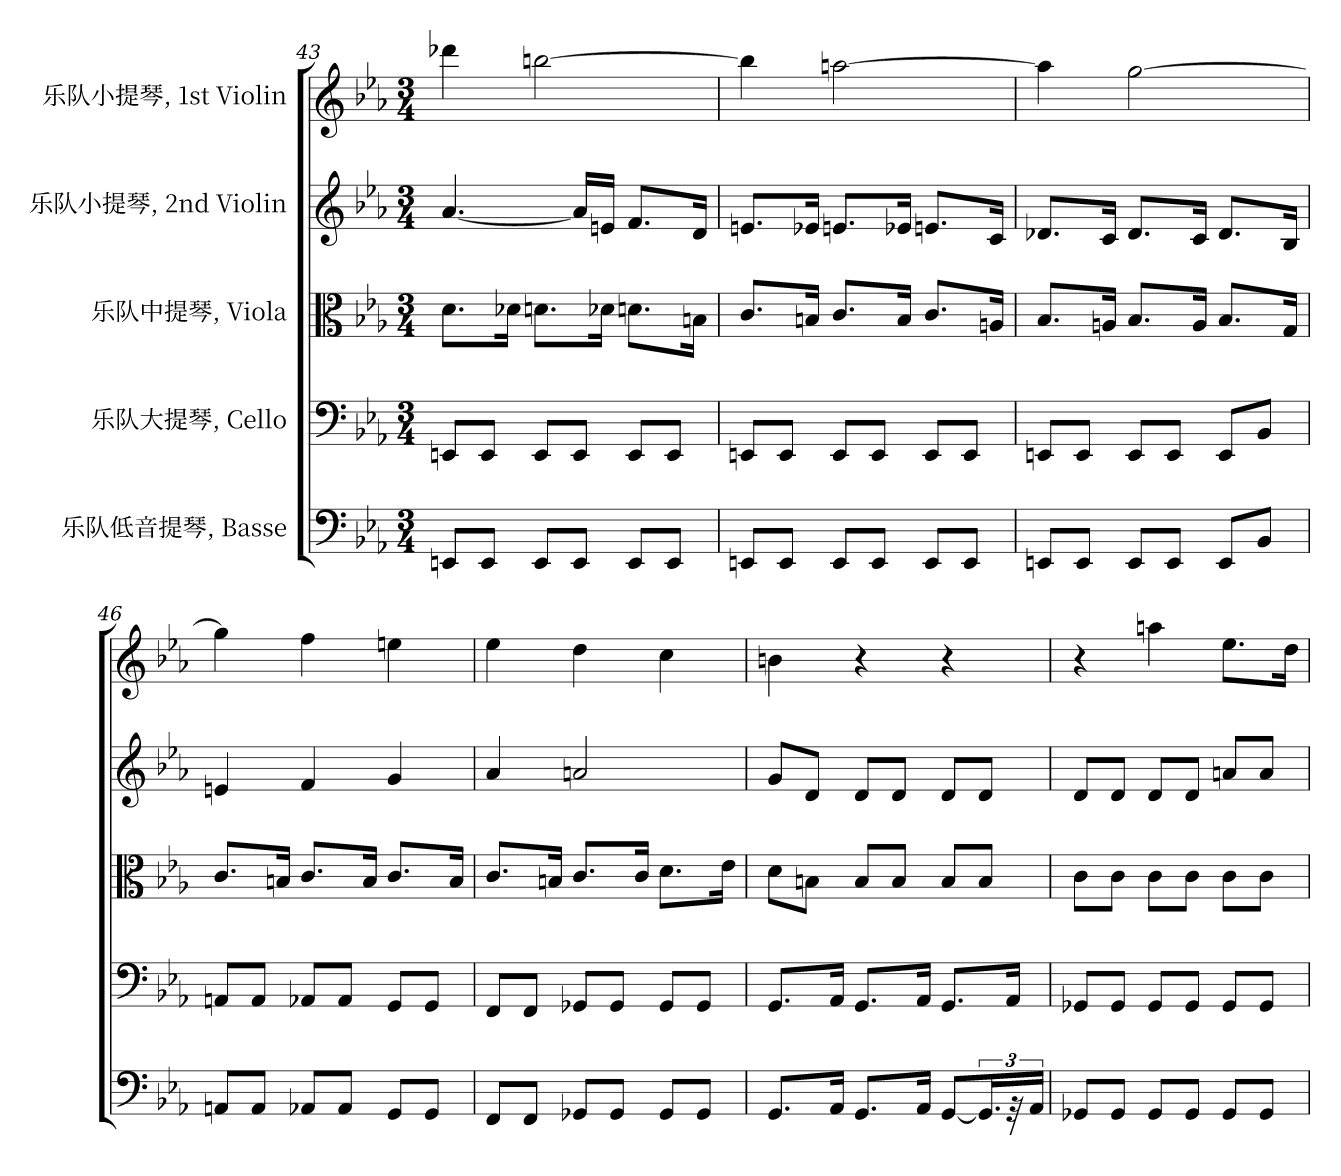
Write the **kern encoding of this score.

**kern	**kern	**kern	**kern	**kern
*part5	*part4	*part3	*part2	*part1
*staff5	*staff4	*staff3	*staff2	*staff1
*I"乐队低音提琴, Basse	*I"乐队大提琴, Cello	*I"乐队中提琴, Viola	*I"乐队小提琴, 2nd Violin	*I"乐队小提琴, 1st Violin
*clefF4	*clefF4	*clefC3	*clefG2	*clefG2
*ITrd7c12	*	*	*	*
*k[b-e-a-]	*k[b-e-a-]	*k[b-e-a-]	*k[b-e-a-]	*k[b-e-a-]
*M3/4	*M3/4	*M3/4	*M3/4	*M3/4
*MM36	*MM36	*MM36	*MM36	*MM36
=43	=43	=43	=43	=43
8EEEn/L	8EEn/L	8.d\L	[4.a-/	4ddd-X\
8EEE/J	8EE/J	.	.	.
.	.	16d-X\Jk	.	.
*	*	*	*	*MM38
8EEE/L	8EE/L	8.dn\L	.	[2bbn\
8EEE/J	8EE/J	.	16a-/LL]	.
.	.	16d-X\Jk	16en/JJ	.
8EEE/L	8EE/L	8.dn\L	8.f/L	.
8EEE/J	8EE/J	.	.	.
.	.	16Bn\Jk	16d/Jk	.
=44	=44	=44	=44	=44
*	*	*	*	*MM38
8EEEn/L	8EEn/L	8.c/L	8.en/L	4bb\]
8EEE/J	8EE/J	.	.	.
.	.	16Bn/Jk	16e-X/Jk	.
*	*	*	*	*MM38
8EEE/L	8EE/L	8.c/L	8.en/L	[2aan\
8EEE/J	8EE/J	.	.	.
.	.	16B/Jk	16e-X/Jk	.
8EEE/L	8EE/L	8.c/L	8.en/L	.
8EEE/J	8EE/J	.	.	.
.	.	16An/Jk	16c/Jk	.
!!LO:PB:g=z
=45	=45	=45	=45	=45
*	*	*	*	*MM38
8EEEn/L	8EEn/L	8.B-/L	8.d-X/L	4aa\]
8EEE/J	8EE/J	.	.	.
.	.	16An/Jk	16c/Jk	.
*	*	*	*	*MM38
8EEE/L	8EE/L	8.B-/L	8.d-/L	[2gg\
8EEE/J	8EE/J	.	.	.
.	.	16A/Jk	16c/Jk	.
8EEE/L	8EE/L	8.B-/L	8.d-/L	.
8BBB-/J	8BB-/J	.	.	.
.	.	16G/Jk	16B-/Jk	.
=46	=46	=46	=46	=46
*	*	*	*	*MM38
8AAAn/L	8AAn/L	8.c/L	4en/	4gg\]
8AAA/J	8AA/J	.	.	.
.	.	16Bn/Jk	.	.
*	*	*	*	*MM38
8AAA-X/L	8AA-X/L	8.c/L	4f/	4ff\
8AAA-/J	8AA-/J	.	.	.
.	.	16B/Jk	.	.
*	*	*	*	*MM38
8GGG/L	8GG/L	8.c/L	4g/	4een\
8GGG/J	8GG/J	.	.	.
.	.	16B/Jk	.	.
=47	=47	=47	=47	=47
*	*	*	*	*MM38
8FFF/L	8FF/L	8.c/L	4a-/	4ee-\
8FFF/J	8FF/J	.	.	.
.	.	16Bn/Jk	.	.
*	*	*	*	*MM38
8GGG-X/L	8GG-X/L	8.c/L	2an/	4dd\
8GGG-/J	8GG-/J	.	.	.
.	.	16c/Jk	.	.
*	*	*	*	*MM38
8GGG-/L	8GG-/L	8.d\L	.	4cc\
8GGG-/J	8GG-/J	.	.	.
.	.	16e-\Jk	.	.
=48	=48	=48	=48	=48
*	*	*	*	*MM38
8.GGG/L	8.GG/L	8d\L	8g/L	4bn\
.	.	8Bn\J	8d/J	.
16AAA-/Jk	16AA-/Jk	.	.	.
*	*	*	*	*MM38
8.GGG/L	8.GG/L	8B/L	8d/L	4r
.	.	8B/J	8d/J	.
16AAA-/Jk	16AA-/Jk	.	.	.
*	*	*	*	*MM38
[8GGG/L	8.GG/L	8B/L	8d/L	4r
24.GGG/Jk]	.	8B/J	8d/J	.
48r	16AA-/Jk	.	.	.
24AAA-/	.	.	.	.
!!LO:LB:g=z
=49	=49	=49	=49	=49
*	*	*	*	*MM38
8GGG-X/L	8GG-X/L	8c\L	8d/L	4r
8GGG-/J	8GG-/J	8c\J	8d/J	.
*	*	*	*	*MM38
8GGG-/L	8GG-/L	8c\L	8d/L	4aan\
8GGG-/J	8GG-/J	8c\J	8d/J	.
*	*	*	*	*MM38
8GGG-/L	8GG-/L	8c\L	8an/L	8.ee-\L
8GGG-/J	8GG-/J	8c\J	8a/J	.
.	.	.	.	16dd\Jk
=	=	=	=	=
*-	*-	*-	*-	*-
